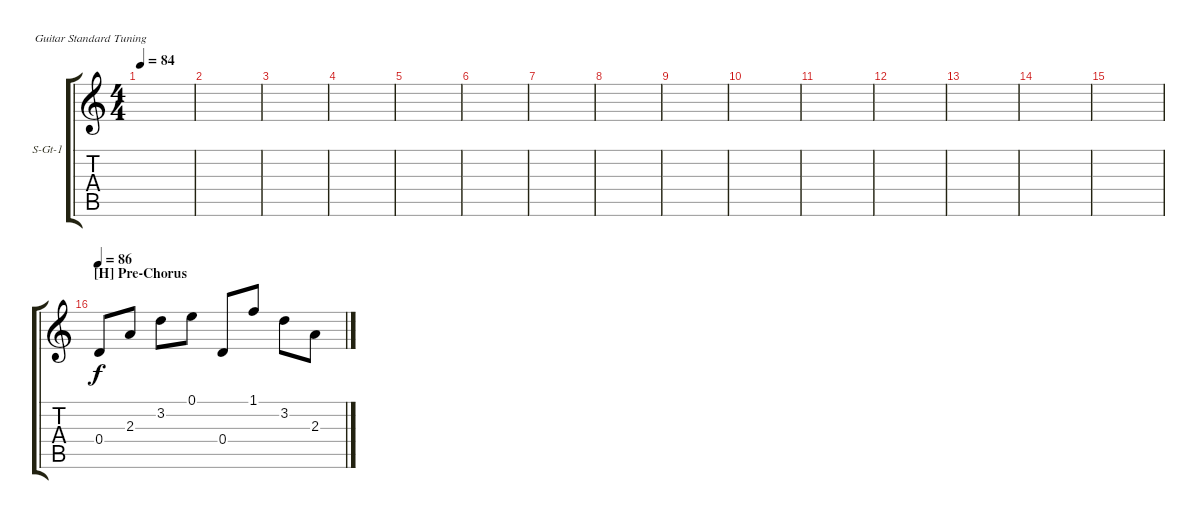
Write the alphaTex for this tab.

\defaultSystemsLayout 4
\bracketExtendMode groupsimilarinstruments
\firstSystemTrackNameOrientation horizontal
\otherSystemsTrackNameOrientation horizontal
\track ("Steel Guitar 1" "S-Gt-1") {instrument acousticguitarsteel}
\staff {score tabs}
\tuning (E4 B3 G3 D3 A2 E2)
\ts (4 4)
\tempo 84
\clef g2
\ks c
|
|
|
|
|
|
|
|
|
|
|
|
|
|
|
\section ("H" "Pre-Chorus")
\tempo 86
0.4.8 2.3.8 3.2.8 0.1.8 0.4.8 1.1.8 3.2.8 2.3.8
